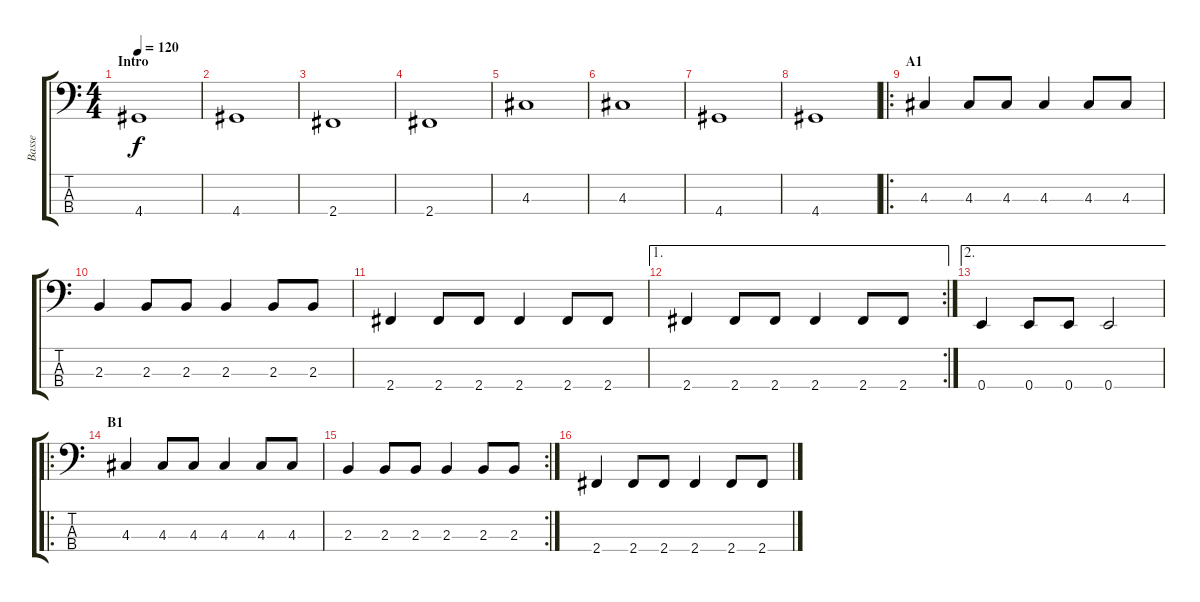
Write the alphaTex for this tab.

\track ("Basse" "Basse") {instrument slapbass1}
\staff {score tabs}
\tuning (G2 D2 A1 E1) {hide}
\ts (4 4)
\section ("" "Intro")
\tempo 120
\clef f4
\ks c
4.4.1{dy f instrument slapbass1} |
4.4.1 |
2.4.1 |
2.4.1 |
4.3.1 |
4.3.1 |
4.4.1 |
4.4.1 |
\ro
\section ("" "A1")
4.3.4{volume 8} 4.3.8 4.3.8 4.3.4 4.3.8 4.3.8 |
2.3.4 2.3.8 2.3.8 2.3.4 2.3.8 2.3.8 |
2.4.4 2.4.8 2.4.8 2.4.4 2.4.8 2.4.8 |
\ae 1
\rc 2
2.4.4 2.4.8 2.4.8 2.4.4 2.4.8 2.4.8 |
\ae 2
0.4.4 0.4.8 0.4.8 0.4.2 |
\ro
\section ("" "B1")
4.3.4 4.3.8 4.3.8 4.3.4 4.3.8 4.3.8 |
\rc 2
2.3.4 2.3.8 2.3.8 2.3.4 2.3.8 2.3.8 |
2.4.4 2.4.8 2.4.8 2.4.4 2.4.8 2.4.8
